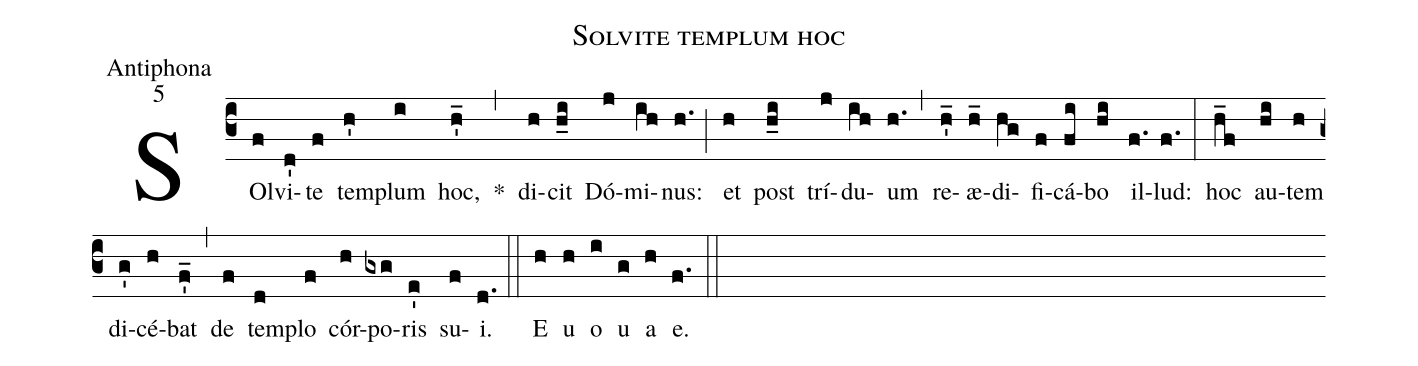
name:Solvite templum hoc;
office-part:Antiphona;
mode:5;
%%
(c3) SOl(f)vi(d')te(f) tem(h')plum(i) hoc,(h'_) *(,) di(h)cit(h_i) Dó(j)mi(ih)nus:(h.) (;) et(h) post(h_i) trí(j)du(ih)um(h.) (,) re(h'_)æ(h_)di(hg)fi(f)cá(fi)bo(hi) il(f.)lud:(f.) (:) hoc(h_f) au(hi)tem(h) di(g')cé(h)bat(f'_) (,) de(f) tem(d)plo(f) cór(h)po(gxg)ris(e') su(f)i.(d.) (::) <eu>E(h) u(h) o(i) u(g) a(h) e.</eu>(f.) (::)
